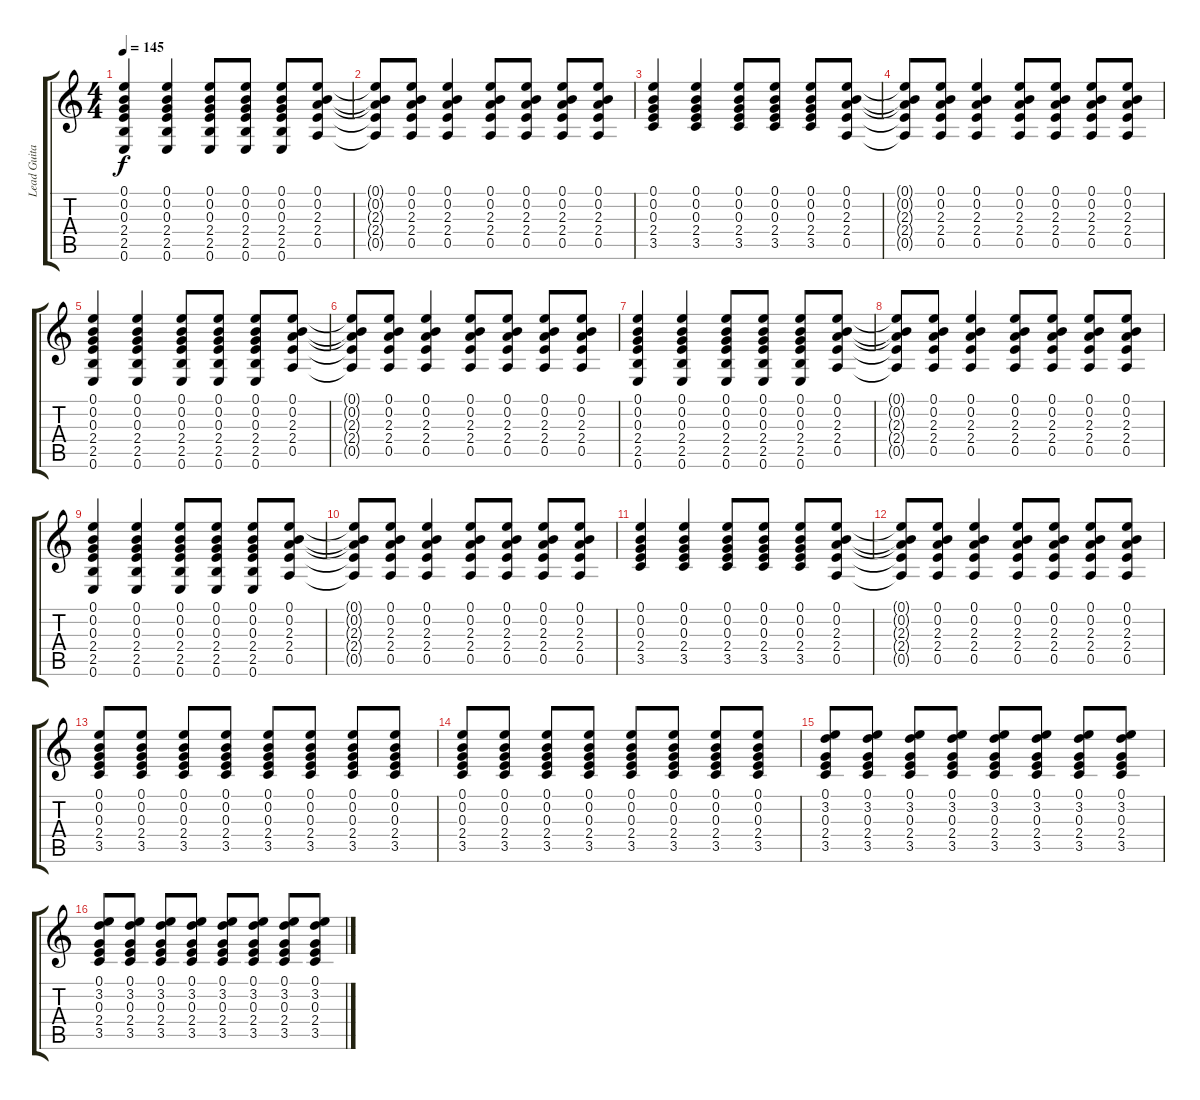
\track ("Lead Guitar" "Lead Guita") {instrument electricguitarclean}
\staff {score tabs}
\tuning (E4 B3 G3 D3 A2 E2) {hide}
\ts (4 4)
\tempo 145
\clef g2
\ks c
(0.1 0.2 0.3 2.4 2.5 0.6).4{dy f} (0.1 0.2 0.3 2.4 2.5 0.6).4 (0.1 0.2 0.3 2.4 2.5 0.6).8 (0.1 0.2 0.3 2.4 2.5 0.6).8 (0.1 0.2 0.3 2.4 2.5 0.6).8 (0.1 0.2 2.3 2.4 0.5).8 |
(0.1{t} 0.2{t} 2.3{t} 2.4{t} 0.5{t}).8 (0.1 0.2 2.3 2.4 0.5).8 (0.1 0.2 2.3 2.4 0.5).4 (0.1 0.2 2.3 2.4 0.5).8 (0.1 0.2 2.3 2.4 0.5).8 (0.1 0.2 2.3 2.4 0.5).8 (0.1 0.2 2.3 2.4 0.5).8 |
(0.1 0.2 0.3 2.4 3.5).4 (0.1 0.2 0.3 2.4 3.5).4 (0.1 0.2 0.3 2.4 3.5).8 (0.1 0.2 0.3 2.4 3.5).8 (0.1 0.2 0.3 2.4 3.5).8 (0.1 0.2 2.3 2.4 0.5).8 |
(0.1{t} 0.2{t} 2.3{t} 2.4{t} 0.5{t}).8 (0.1 0.2 2.3 2.4 0.5).8 (0.1 0.2 2.3 2.4 0.5).4 (0.1 0.2 2.3 2.4 0.5).8 (0.1 0.2 2.3 2.4 0.5).8 (0.1 0.2 2.3 2.4 0.5).8 (0.1 0.2 2.3 2.4 0.5).8 |
(0.1 0.2 0.3 2.4 2.5 0.6).4 (0.1 0.2 0.3 2.4 2.5 0.6).4 (0.1 0.2 0.3 2.4 2.5 0.6).8 (0.1 0.2 0.3 2.4 2.5 0.6).8 (0.1 0.2 0.3 2.4 2.5 0.6).8 (0.1 0.2 2.3 2.4 0.5).8 |
(0.1{t} 0.2{t} 2.3{t} 2.4{t} 0.5{t}).8 (0.1 0.2 2.3 2.4 0.5).8 (0.1 0.2 2.3 2.4 0.5).4 (0.1 0.2 2.3 2.4 0.5).8 (0.1 0.2 2.3 2.4 0.5).8 (0.1 0.2 2.3 2.4 0.5).8 (0.1 0.2 2.3 2.4 0.5).8 |
(0.1 0.2 0.3 2.4 2.5 0.6).4 (0.1 0.2 0.3 2.4 2.5 0.6).4 (0.1 0.2 0.3 2.4 2.5 0.6).8 (0.1 0.2 0.3 2.4 2.5 0.6).8 (0.1 0.2 0.3 2.4 2.5 0.6).8 (0.1 0.2 2.3 2.4 0.5).8 |
(0.1{t} 0.2{t} 2.3{t} 2.4{t} 0.5{t}).8 (0.1 0.2 2.3 2.4 0.5).8 (0.1 0.2 2.3 2.4 0.5).4 (0.1 0.2 2.3 2.4 0.5).8 (0.1 0.2 2.3 2.4 0.5).8 (0.1 0.2 2.3 2.4 0.5).8 (0.1 0.2 2.3 2.4 0.5).8 |
(0.1 0.2 0.3 2.4 2.5 0.6).4 (0.1 0.2 0.3 2.4 2.5 0.6).4 (0.1 0.2 0.3 2.4 2.5 0.6).8 (0.1 0.2 0.3 2.4 2.5 0.6).8 (0.1 0.2 0.3 2.4 2.5 0.6).8 (0.1 0.2 2.3 2.4 0.5).8 |
(0.1{t} 0.2{t} 2.3{t} 2.4{t} 0.5{t}).8 (0.1 0.2 2.3 2.4 0.5).8 (0.1 0.2 2.3 2.4 0.5).4 (0.1 0.2 2.3 2.4 0.5).8 (0.1 0.2 2.3 2.4 0.5).8 (0.1 0.2 2.3 2.4 0.5).8 (0.1 0.2 2.3 2.4 0.5).8 |
(0.1 0.2 0.3 2.4 3.5).4 (0.1 0.2 0.3 2.4 3.5).4 (0.1 0.2 0.3 2.4 3.5).8 (0.1 0.2 0.3 2.4 3.5).8 (0.1 0.2 0.3 2.4 3.5).8 (0.1 0.2 2.3 2.4 0.5).8 |
(0.1{t} 0.2{t} 2.3{t} 2.4{t} 0.5{t}).8 (0.1 0.2 2.3 2.4 0.5).8 (0.1 0.2 2.3 2.4 0.5).4 (0.1 0.2 2.3 2.4 0.5).8 (0.1 0.2 2.3 2.4 0.5).8 (0.1 0.2 2.3 2.4 0.5).8 (0.1 0.2 2.3 2.4 0.5).8 |
(0.1 0.2 0.3 2.4 3.5).8 (0.1 0.2 0.3 2.4 3.5).8 (0.1 0.2 0.3 2.4 3.5).8 (0.1 0.2 0.3 2.4 3.5).8 (0.1 0.2 0.3 2.4 3.5).8 (0.1 0.2 0.3 2.4 3.5).8 (0.1 0.2 0.3 2.4 3.5).8 (0.1 0.2 0.3 2.4 3.5).8 |
(0.1 0.2 0.3 2.4 3.5).8 (0.1 0.2 0.3 2.4 3.5).8 (0.1 0.2 0.3 2.4 3.5).8 (0.1 0.2 0.3 2.4 3.5).8 (0.1 0.2 0.3 2.4 3.5).8 (0.1 0.2 0.3 2.4 3.5).8 (0.1 0.2 0.3 2.4 3.5).8 (0.1 0.2 0.3 2.4 3.5).8 |
(0.1 3.2 0.3 2.4 3.5).8 (0.1 3.2 0.3 2.4 3.5).8 (0.1 3.2 0.3 2.4 3.5).8 (0.1 3.2 0.3 2.4 3.5).8 (0.1 3.2 0.3 2.4 3.5).8 (0.1 3.2 0.3 2.4 3.5).8 (0.1 3.2 0.3 2.4 3.5).8 (0.1 3.2 0.3 2.4 3.5).8 |
(0.1 3.2 0.3 2.4 3.5).8 (0.1 3.2 0.3 2.4 3.5).8 (0.1 3.2 0.3 2.4 3.5).8 (0.1 3.2 0.3 2.4 3.5).8 (0.1 3.2 0.3 2.4 3.5).8 (0.1 3.2 0.3 2.4 3.5).8 (0.1 3.2 0.3 2.4 3.5).8 (0.1 3.2 0.3 2.4 3.5).8
